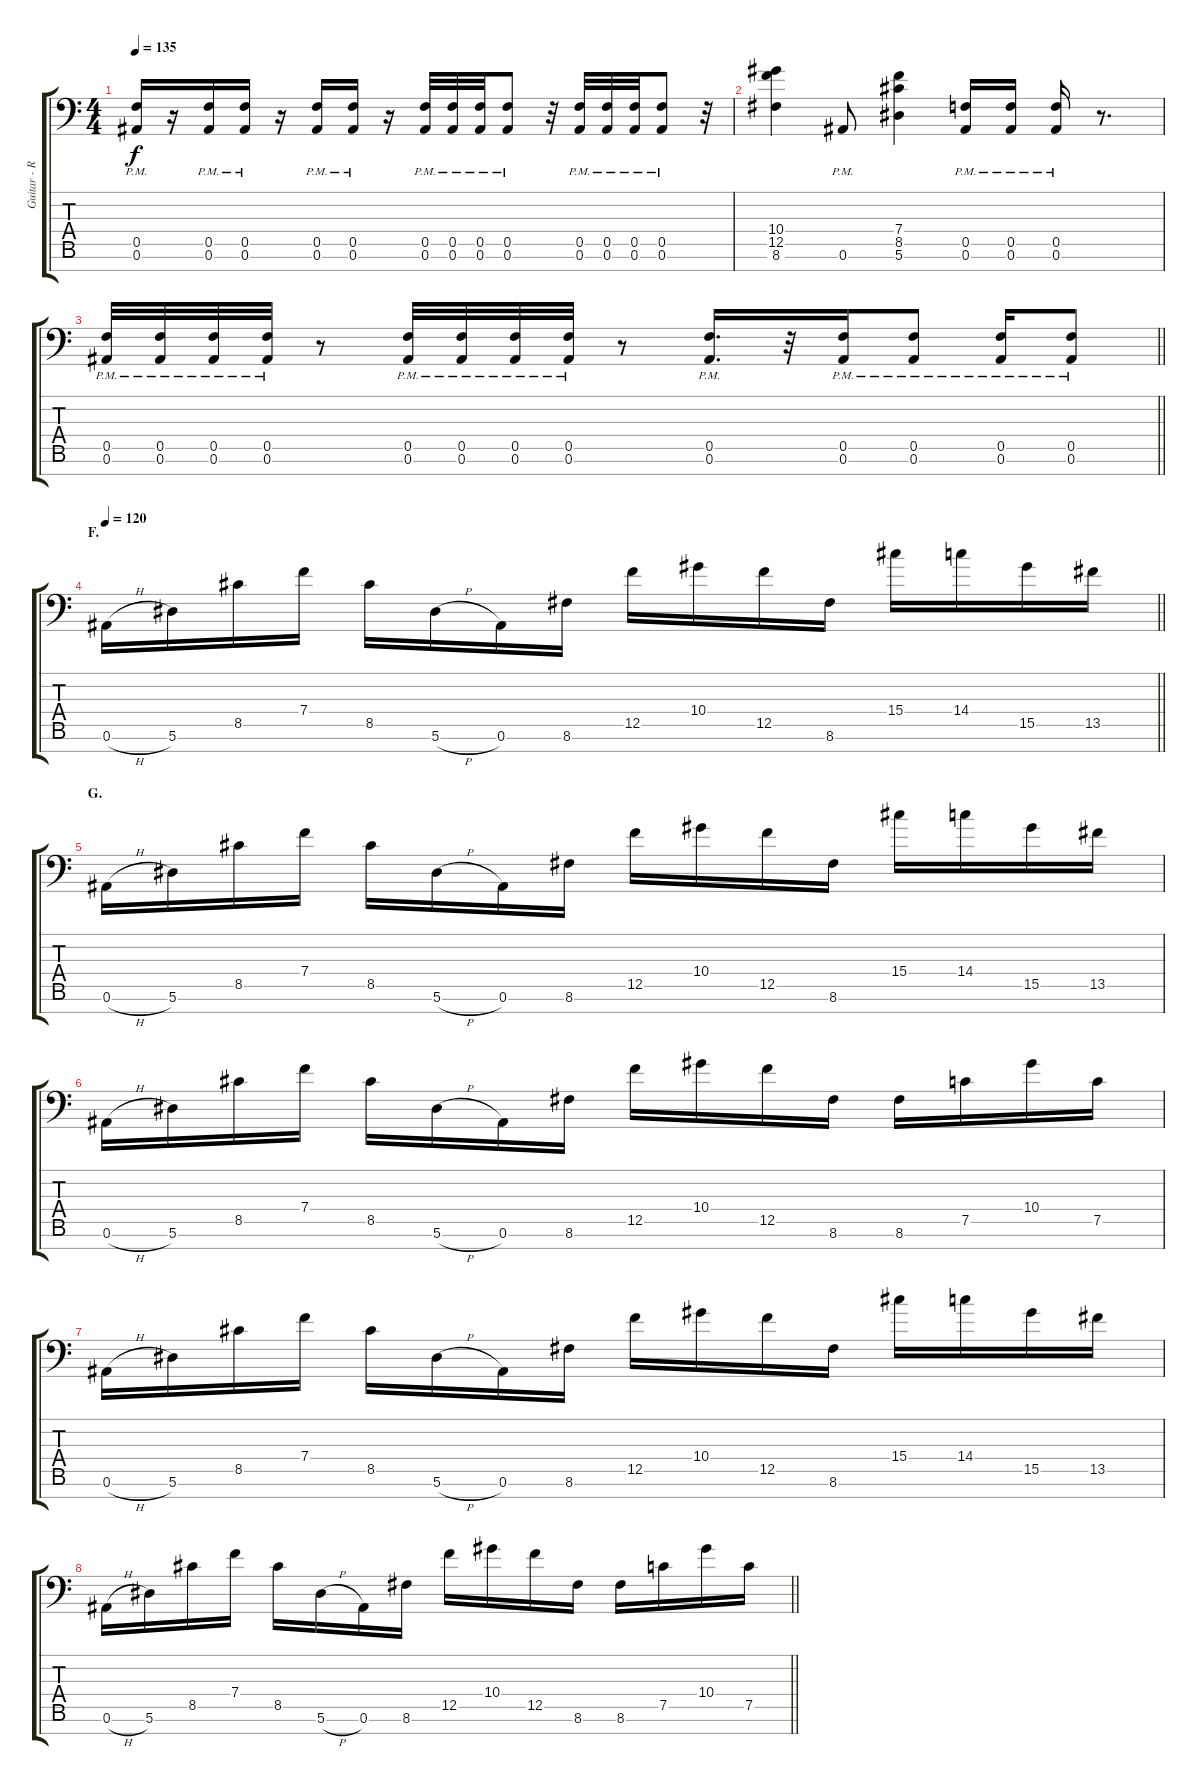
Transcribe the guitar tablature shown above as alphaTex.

\track ("Guitar - Right" "Guitar - R") {instrument distortionguitar}
\staff {score tabs}
\tuning (C4 G3 Eb3 Bb2 F2 Bb1 Ab1) {hide}
\ts (4 4)
\tempo 135
\clef f4
\ks c
(0.5{pm} 0.6{pm}).16{dy f} r.16 (0.5{pm} 0.6{pm}).16 (0.5{pm} 0.6{pm}).16 r.16 (0.5{pm} 0.6{pm}).16 (0.5{pm} 0.6{pm}).16 r.16 (0.5{pm} 0.6{pm}).32 (0.5{pm} 0.6{pm}).32 (0.5{pm} 0.6{pm}).32 (0.5{pm} 0.6{pm}).8 r.32 (0.5{pm} 0.6{pm}).32 (0.5{pm} 0.6{pm}).32 (0.5{pm} 0.6{pm}).32 (0.5{pm} 0.6{pm}).8 r.32 |
(10.4 12.5 8.6).4 0.6{pm}.8 (7.4 8.5 5.6).4 (0.5{pm} 0.6{pm}).16 (0.5{pm} 0.6{pm}).16 (0.5{pm} 0.6{pm}).16 r.8{d} |
\barLineRight lightlight
(0.5{pm} 0.6{pm}).32 (0.5{pm} 0.6{pm}).32 (0.5{pm} 0.6{pm}).32 (0.5{pm} 0.6{pm}).32 r.8 (0.5{pm} 0.6{pm}).32 (0.5{pm} 0.6{pm}).32 (0.5{pm} 0.6{pm}).32 (0.5{pm} 0.6{pm}).32 r.8 (0.5{pm} 0.6{pm}).16{d} r.32 (0.5{pm} 0.6{pm}).16 (0.5{pm} 0.6{pm}).8 (0.5{pm} 0.6{pm}).16 (0.5{pm} 0.6{pm}).8 |
\section ("" "F.")
\tempo 120
\barLineRight lightlight
0.6{h}.16 5.6.16 8.5.16 7.4.16 8.5.16 5.6{h}.16 0.6.16 8.6.16 12.5.16 10.4.16 12.5.16 8.6.16 15.4.16 14.4.16 15.5.16 13.5.16 |
\section ("" "G.")
0.6{h}.16 5.6.16 8.5.16 7.4.16 8.5.16 5.6{h}.16 0.6.16 8.6.16 12.5.16 10.4.16 12.5.16 8.6.16 15.4.16 14.4.16 15.5.16 13.5.16 |
0.6{h}.16 5.6.16 8.5.16 7.4.16 8.5.16 5.6{h}.16 0.6.16 8.6.16 12.5.16 10.4.16 12.5.16 8.6.16 8.6.16 7.5.16 10.4.16 7.5.16 |
0.6{h}.16 5.6.16 8.5.16 7.4.16 8.5.16 5.6{h}.16 0.6.16 8.6.16 12.5.16 10.4.16 12.5.16 8.6.16 15.4.16 14.4.16 15.5.16 13.5.16 |
\barLineRight lightlight
0.6{h}.16 5.6.16 8.5.16 7.4.16 8.5.16 5.6{h}.16 0.6.16 8.6.16 12.5.16 10.4.16 12.5.16 8.6.16 8.6.16 7.5.16 10.4.16 7.5.16
